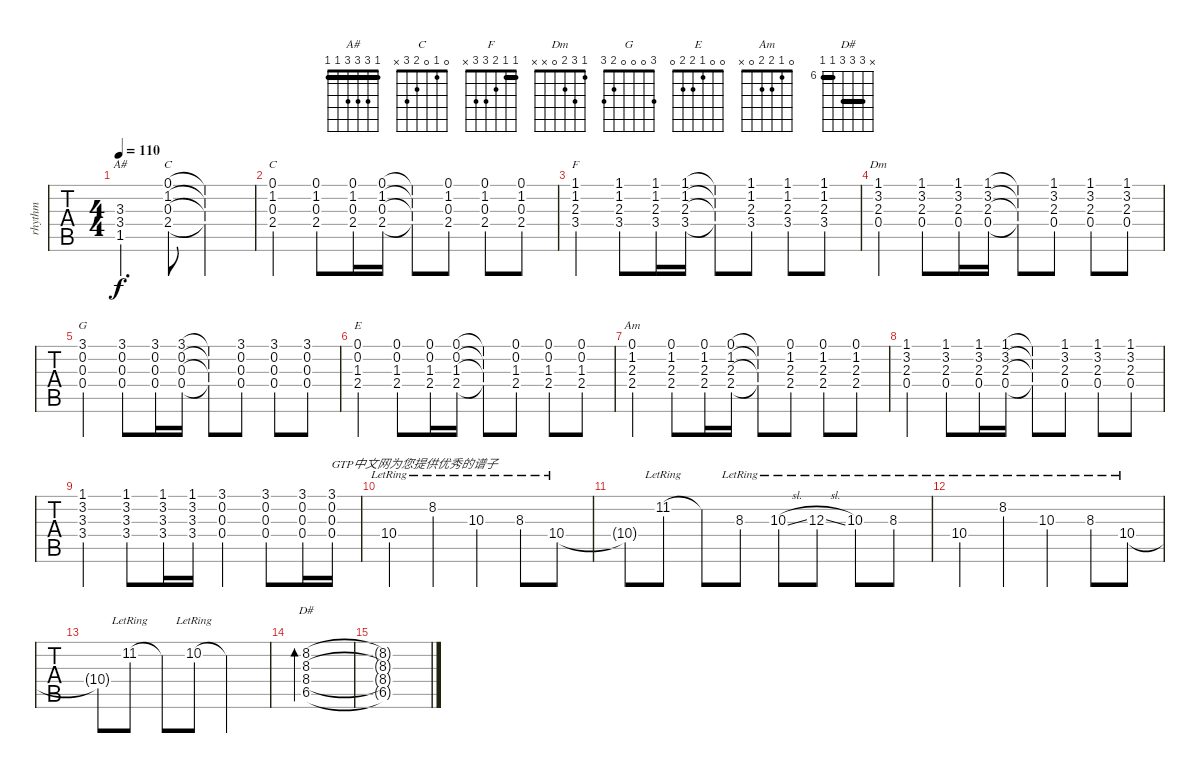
\track ("rhythm" "rhythm") {instrument acousticguitarsteel}
\staff {tabs}
\tuning (E4 B3 G3 D3 A2 E2) {hide}
\chord ("A#" 1 3 3 3 1 1) {barre 1}
\chord ("C" 0 1 0 2 3 3)
\chord ("C" 0 1 0 2 3 x)
\chord ("F" 1 1 2 3 3 x) {barre 1}
\chord ("Dm" 1 3 2 0 x x)
\chord ("G" 3 0 0 0 2 3)
\chord ("E" 0 0 1 2 2 0)
\chord ("Am" 0 1 2 2 0 x)
\chord ("D#" x 8 8 8 6 6) {firstfret 6 barre (6 8)}
\ts (4 4)
\tempo 110
\clef g2
\ks c
(3.3 3.4 1.5).4{d ch "A#" dy f} (0.1 1.2 0.3 2.4).8{ch "C"} (0.1{t} 1.2{t} 0.3{t} 2.4{t}).2 |
(0.1 1.2 0.3 2.4).4{ch "C"} (0.1 1.2 0.3 2.4).8 (0.1 1.2 0.3 2.4).16 (0.1 1.2 0.3 2.4).16 (0.1{t} 1.2{t} 0.3{t} 2.4{t}).8 (0.1 1.2 0.3 2.4).8 (0.1 1.2 0.3 2.4).8 (0.1 1.2 0.3 2.4).8 |
(1.1 1.2 2.3 3.4).4{ch "F"} (1.1 1.2 2.3 3.4).8 (1.1 1.2 2.3 3.4).16 (1.1 1.2 2.3 3.4).16 (1.1{t} 1.2{t} 2.3{t} 3.4{t}).8 (1.1 1.2 2.3 3.4).8 (1.1 1.2 2.3 3.4).8 (1.1 1.2 2.3 3.4).8 |
(1.1 3.2 2.3 0.4).4{ch "Dm"} (1.1 3.2 2.3 0.4).8 (1.1 3.2 2.3 0.4).16 (1.1 3.2 2.3 0.4).16 (1.1{t} 3.2{t} 2.3{t} 0.4{t}).8 (1.1 3.2 2.3 0.4).8 (1.1 3.2 2.3 0.4).8 (1.1 3.2 2.3 0.4).8 |
(3.1 0.2 0.3 0.4).4{ch "G"} (3.1 0.2 0.3 0.4).8 (3.1 0.2 0.3 0.4).16 (3.1 0.2 0.3 0.4).16 (3.1{t} 0.2{t} 0.3{t} 0.4{t}).8 (3.1 0.2 0.3 0.4).8 (3.1 0.2 0.3 0.4).8 (3.1 0.2 0.3 0.4).8 |
(0.1 0.2 1.3 2.4).4{ch "E"} (0.1 0.2 1.3 2.4).8 (0.1 0.2 1.3 2.4).16 (0.1 0.2 1.3 2.4).16 (0.1{t} 0.2{t} 1.3{t} 2.4{t}).8 (0.1 0.2 1.3 2.4).8 (0.1 0.2 1.3 2.4).8 (0.1 0.2 1.3 2.4).8 |
(0.1 1.2 2.3 2.4).4{ch "Am"} (0.1 1.2 2.3 2.4).8 (0.1 1.2 2.3 2.4).16 (0.1 1.2 2.3 2.4).16 (0.1{t} 1.2{t} 2.3{t} 2.4{t}).8 (0.1 1.2 2.3 2.4).8 (0.1 1.2 2.3 2.4).8 (0.1 1.2 2.3 2.4).8 |
(1.1 3.2 2.3 0.4).4 (1.1 3.2 2.3 0.4).8 (1.1 3.2 2.3 0.4).16 (1.1 3.2 2.3 0.4).16 (1.1{t} 3.2{t} 2.3{t} 0.4{t}).8 (1.1 3.2 2.3 0.4).8 (1.1 3.2 2.3 0.4).8 (1.1 3.2 2.3 0.4).8 |
(1.1 3.2 3.3 3.4).4 (1.1 3.2 3.3 3.4).8 (1.1 3.2 3.3 3.4).16 (1.1 3.2 3.3 3.4).16 (3.1 0.2 0.3 0.4).4 (3.1 0.2 0.3 0.4).8 (3.1 0.2 0.3 0.4).16 (3.1 0.2 0.3 0.4).16{txt "GTP中文网为您提供优秀的谱子"} |
10.4{lr}.4 8.2{lr}.4 10.3{lr}.4 8.3{lr}.8 10.4{lr}.8 |
10.4{t}.8 11.2{lr}.8 11.2{t}.8 8.3{lr}.8 10.3{sl lr}.8 12.3{sl lr}.8 10.3{lr}.8 8.3{lr}.8 |
10.4{lr}.4 8.2{lr}.4 10.3{lr}.4 8.3{lr}.8 10.4{lr}.8 |
10.4{t}.8 11.2{lr}.8 11.2{t}.8 10.2{lr}.8 10.2{t}.2 |
(8.2 8.3 8.4 6.5).1{bd 480 ch "D#"} |
(8.2{t} 8.3{t} 8.4{t} 6.5{t}).1
